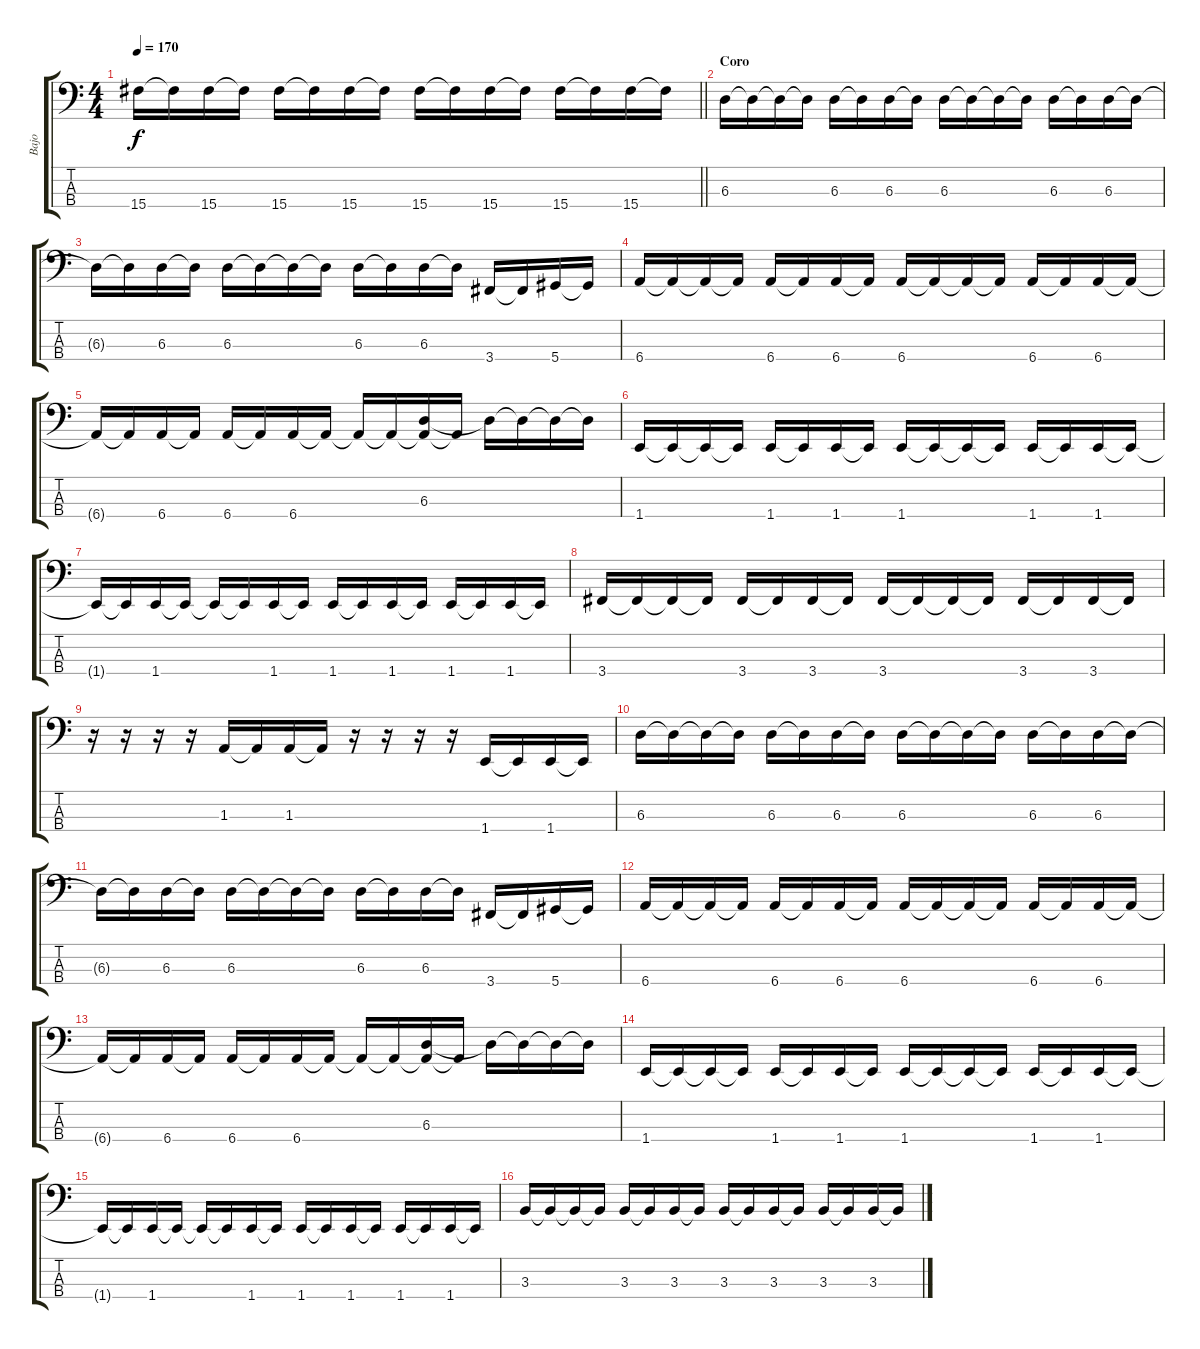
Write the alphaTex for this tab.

\track ("Bajo" "Bajo") {instrument electricbasspick}
\staff {score tabs}
\tuning (Gb2 Db2 Ab1 Eb1) {hide}
\ts (4 4)
\tempo 170
\clef f4
\barLineRight lightlight
\ks c
15.4.16{dy f} 15.4{t}.16 15.4.16 15.4{t}.16 15.4.16 15.4{t}.16 15.4.16 15.4{t}.16 15.4.16 15.4{t}.16 15.4.16 15.4{t}.16 15.4.16 15.4{t}.16 15.4.16 15.4{t}.16 |
\section ("" "Coro")
6.3.16 6.3{t}.16 6.3{t}.16 6.3{t}.16 6.3.16 6.3{t}.16 6.3.16 6.3{t}.16 6.3.16 6.3{t}.16 6.3{t}.16 6.3{t}.16 6.3.16 6.3{t}.16 6.3.16 6.3{t}.16 |
6.3{t}.16 6.3{t}.16 6.3.16 6.3{t}.16 6.3.16 6.3{t}.16 6.3{t}.16 6.3{t}.16 6.3.16 6.3{t}.16 6.3.16 6.3{t}.16 3.4.16 3.4{t}.16 5.4.16 5.4{t}.16 |
6.4.16 6.4{t}.16 6.4{t}.16 6.4{t}.16 6.4.16 6.4{t}.16 6.4.16 6.4{t}.16 6.4.16 6.4{t}.16 6.4{t}.16 6.4{t}.16 6.4.16 6.4{t}.16 6.4.16 6.4{t}.16 |
6.4{t}.16 6.4{t}.16 6.4.16 6.4{t}.16 6.4.16 6.4{t}.16 6.4.16 6.4{t}.16 6.4{t}.16 6.4{t}.16 (6.3 6.4{t}).16 6.4{t}.16 6.3{t}.16 6.3{t}.16 6.3{t}.16 6.3{t}.16 |
1.4.16 1.4{t}.16 1.4{t}.16 1.4{t}.16 1.4.16 1.4{t}.16 1.4.16 1.4{t}.16 1.4.16 1.4{t}.16 1.4{t}.16 1.4{t}.16 1.4.16 1.4{t}.16 1.4.16 1.4{t}.16 |
1.4{t}.16 1.4{t}.16 1.4.16 1.4{t}.16 1.4{t}.16 1.4{t}.16 1.4.16 1.4{t}.16 1.4.16 1.4{t}.16 1.4.16 1.4{t}.16 1.4.16 1.4{t}.16 1.4.16 1.4{t}.16 |
3.4.16 3.4{t}.16 3.4{t}.16 3.4{t}.16 3.4.16 3.4{t}.16 3.4.16 3.4{t}.16 3.4.16 3.4{t}.16 3.4{t}.16 3.4{t}.16 3.4.16 3.4{t}.16 3.4.16 3.4{t}.16 |
r.16 r.16 r.16 r.16 1.3.16 1.3{t}.16 1.3.16 1.3{t}.16 r.16 r.16 r.16 r.16 1.4.16 1.4{t}.16 1.4.16 1.4{t}.16 |
6.3.16 6.3{t}.16 6.3{t}.16 6.3{t}.16 6.3.16 6.3{t}.16 6.3.16 6.3{t}.16 6.3.16 6.3{t}.16 6.3{t}.16 6.3{t}.16 6.3.16 6.3{t}.16 6.3.16 6.3{t}.16 |
6.3{t}.16 6.3{t}.16 6.3.16 6.3{t}.16 6.3.16 6.3{t}.16 6.3{t}.16 6.3{t}.16 6.3.16 6.3{t}.16 6.3.16 6.3{t}.16 3.4.16 3.4{t}.16 5.4.16 5.4{t}.16 |
6.4.16 6.4{t}.16 6.4{t}.16 6.4{t}.16 6.4.16 6.4{t}.16 6.4.16 6.4{t}.16 6.4.16 6.4{t}.16 6.4{t}.16 6.4{t}.16 6.4.16 6.4{t}.16 6.4.16 6.4{t}.16 |
6.4{t}.16 6.4{t}.16 6.4.16 6.4{t}.16 6.4.16 6.4{t}.16 6.4.16 6.4{t}.16 6.4{t}.16 6.4{t}.16 (6.3 6.4{t}).16 6.4{t}.16 6.3{t}.16 6.3{t}.16 6.3{t}.16 6.3{t}.16 |
1.4.16 1.4{t}.16 1.4{t}.16 1.4{t}.16 1.4.16 1.4{t}.16 1.4.16 1.4{t}.16 1.4.16 1.4{t}.16 1.4{t}.16 1.4{t}.16 1.4.16 1.4{t}.16 1.4.16 1.4{t}.16 |
1.4{t}.16 1.4{t}.16 1.4.16 1.4{t}.16 1.4{t}.16 1.4{t}.16 1.4.16 1.4{t}.16 1.4.16 1.4{t}.16 1.4.16 1.4{t}.16 1.4.16 1.4{t}.16 1.4.16 1.4{t}.16 |
3.3.16 3.3{t}.16 3.3{t}.16 3.3{t}.16 3.3.16 3.3{t}.16 3.3.16 3.3{t}.16 3.3.16 3.3{t}.16 3.3.16 3.3{t}.16 3.3.16 3.3{t}.16 3.3.16 3.3{t}.16
